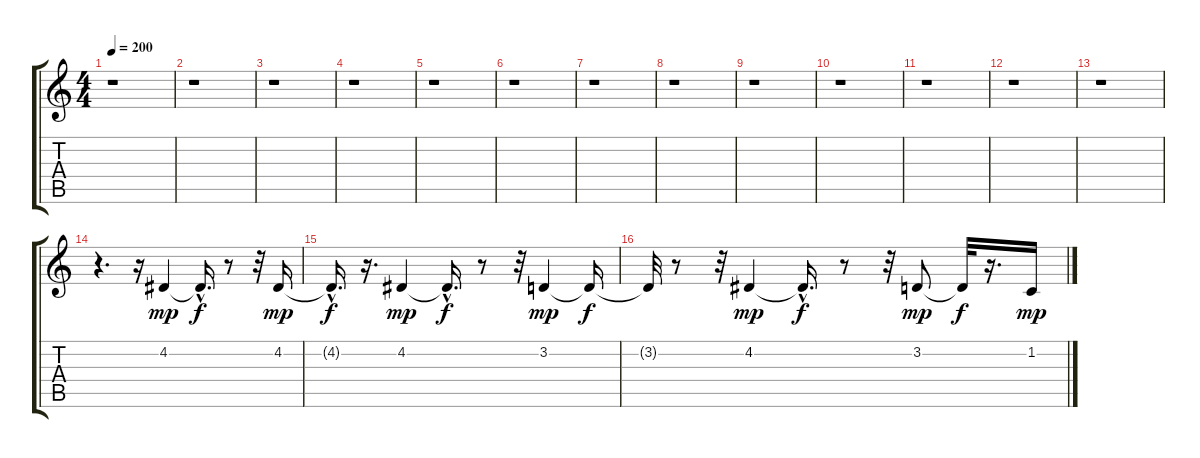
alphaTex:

\track "" {instrument clarinet}
\staff {score tabs}
\tuning (E4 B3 G3 D3 A2 E2) {hide}
\ts (4 4)
\tempo 200
\clef g2
\ks c
r.1{dy mp} |
r.1 |
r.1 |
r.1 |
r.1 |
r.1 |
r.1 |
r.1 |
r.1 |
r.1 |
r.1 |
r.1 |
r.1 |
r.4{d} r.16 4.2.4 4.2{hac t}.16{d dy f} r.8 r.32 4.2.16{dy mp} |
4.2{hac t}.16{d dy f} r.16{d} 4.2.4{dy mp} 4.2{hac t}.16{d dy f} r.8 r.32 3.2.4{dy mp} 3.2{t}.16{dy f} |
3.2{t}.32 r.8 r.32 4.2.4{dy mp} 4.2{hac t}.16{d dy f} r.8 r.32 3.2.8{dy mp} 3.2{t}.32{dy f} r.16{d} 1.2.16{dy mp}
